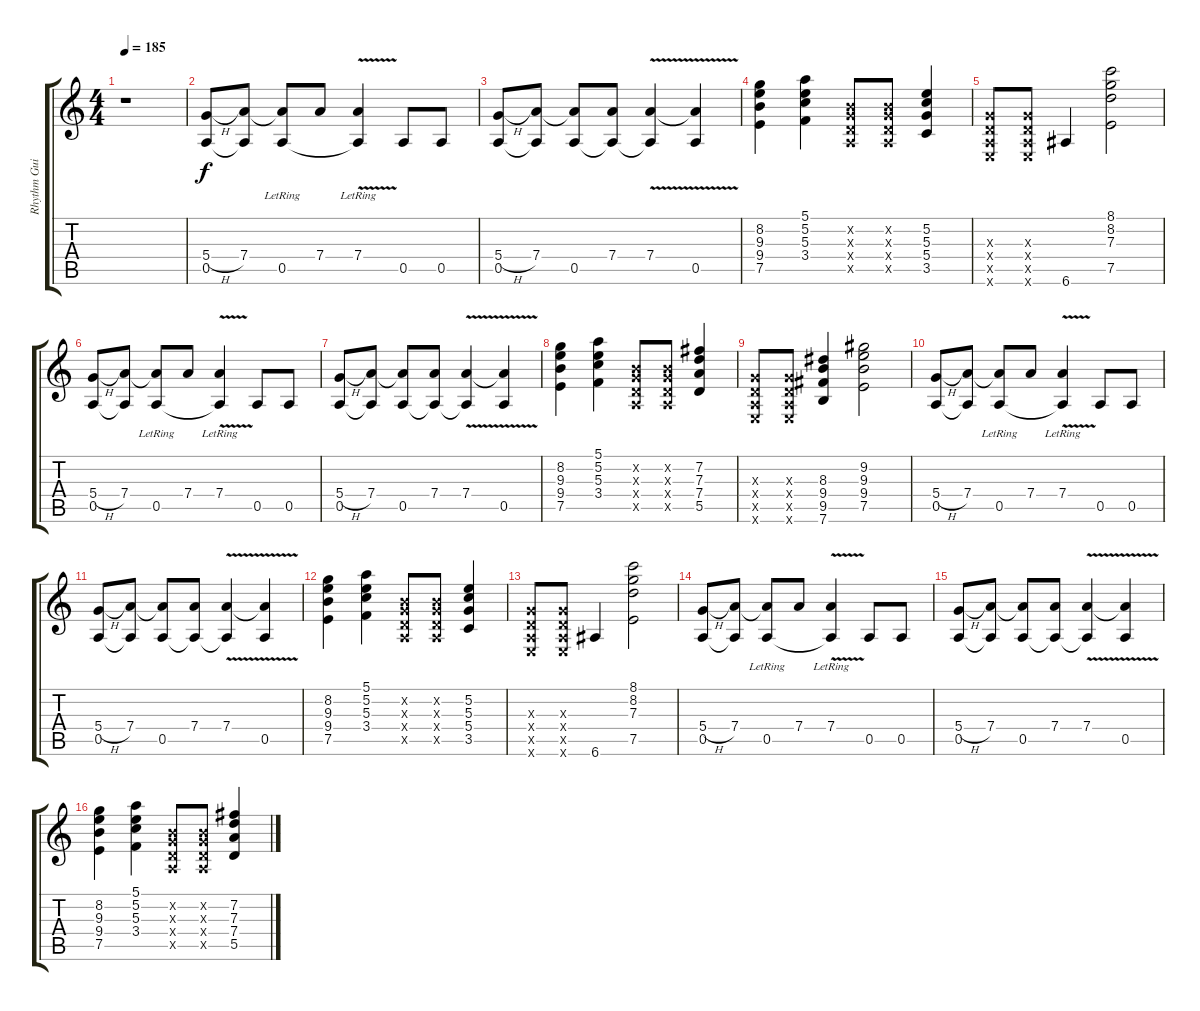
\track ("Rhythm Guitar 1" "Rhythm Gui") {instrument overdrivenguitar}
\staff {score tabs}
\tuning (E4 B3 G3 D3 A2 E2) {hide}
\ts (4 4)
\tempo 185
\clef g2
\ks c
r.1{dy f} |
(5.4{h} 0.5).8 (7.4 0.5{t}).8 (7.4{t} 0.5{lr}).8 7.4.8 (7.4{v lr} 0.5{t}).4 0.5.8 0.5.8 |
(5.4{h} 0.5).8 (7.4 0.5{t}).8 (7.4{t} 0.5).8 (7.4 0.5{t}).8 (7.4{v} 0.5{t}).4 (7.4{t} 0.5).4 |
(8.2 9.3 9.4 7.5).4 (5.1 5.2 5.3 3.4).4 (0.2{x} 0.3{x} 0.4{x} 0.5{x}).8 (0.2{x} 0.3{x} 0.4{x} 0.5{x}).8 (5.2 5.3 5.4 3.5).4 |
(0.3{x} 0.4{x} 0.5{x} 0.6{x}).8 (0.3{x} 0.4{x} 0.5{x} 0.6{x}).8 6.6.4 (8.1 8.2 7.3 7.5).2 |
(5.4{h} 0.5).8 (7.4 0.5{t}).8 (7.4{t} 0.5{lr}).8 7.4.8 (7.4{v lr} 0.5{t}).4 0.5.8 0.5.8 |
(5.4{h} 0.5).8 (7.4 0.5{t}).8 (7.4{t} 0.5).8 (7.4 0.5{t}).8 (7.4{v} 0.5{t}).4 (7.4{t} 0.5).4 |
(8.2 9.3 9.4 7.5).4 (5.1 5.2 5.3 3.4).4 (0.2{x} 0.3{x} 0.4{x} 0.5{x}).8 (0.2{x} 0.3{x} 0.4{x} 0.5{x}).8 (7.2 7.3 7.4 5.5).4 |
(0.3{x} 0.4{x} 0.5{x} 0.6{x}).8 (0.3{x} 0.4{x} 0.5{x} 0.6{x}).8 (8.3 9.4 9.5 7.6).4 (9.2 9.3 9.4 7.5).2 |
(5.4{h} 0.5).8 (7.4 0.5{t}).8 (7.4{t} 0.5{lr}).8 7.4.8 (7.4{v lr} 0.5{t}).4 0.5.8 0.5.8 |
(5.4{h} 0.5).8 (7.4 0.5{t}).8 (7.4{t} 0.5).8 (7.4 0.5{t}).8 (7.4{v} 0.5{t}).4 (7.4{t} 0.5).4 |
(8.2 9.3 9.4 7.5).4 (5.1 5.2 5.3 3.4).4 (0.2{x} 0.3{x} 0.4{x} 0.5{x}).8 (0.2{x} 0.3{x} 0.4{x} 0.5{x}).8 (5.2 5.3 5.4 3.5).4 |
(0.3{x} 0.4{x} 0.5{x} 0.6{x}).8 (0.3{x} 0.4{x} 0.5{x} 0.6{x}).8 6.6.4 (8.1 8.2 7.3 7.5).2 |
(5.4{h} 0.5).8 (7.4 0.5{t}).8 (7.4{t} 0.5{lr}).8 7.4.8 (7.4{v lr} 0.5{t}).4 0.5.8 0.5.8 |
(5.4{h} 0.5).8 (7.4 0.5{t}).8 (7.4{t} 0.5).8 (7.4 0.5{t}).8 (7.4{v} 0.5{t}).4 (7.4{t} 0.5).4 |
(8.2 9.3 9.4 7.5).4 (5.1 5.2 5.3 3.4).4 (0.2{x} 0.3{x} 0.4{x} 0.5{x}).8 (0.2{x} 0.3{x} 0.4{x} 0.5{x}).8 (7.2 7.3 7.4 5.5).4
